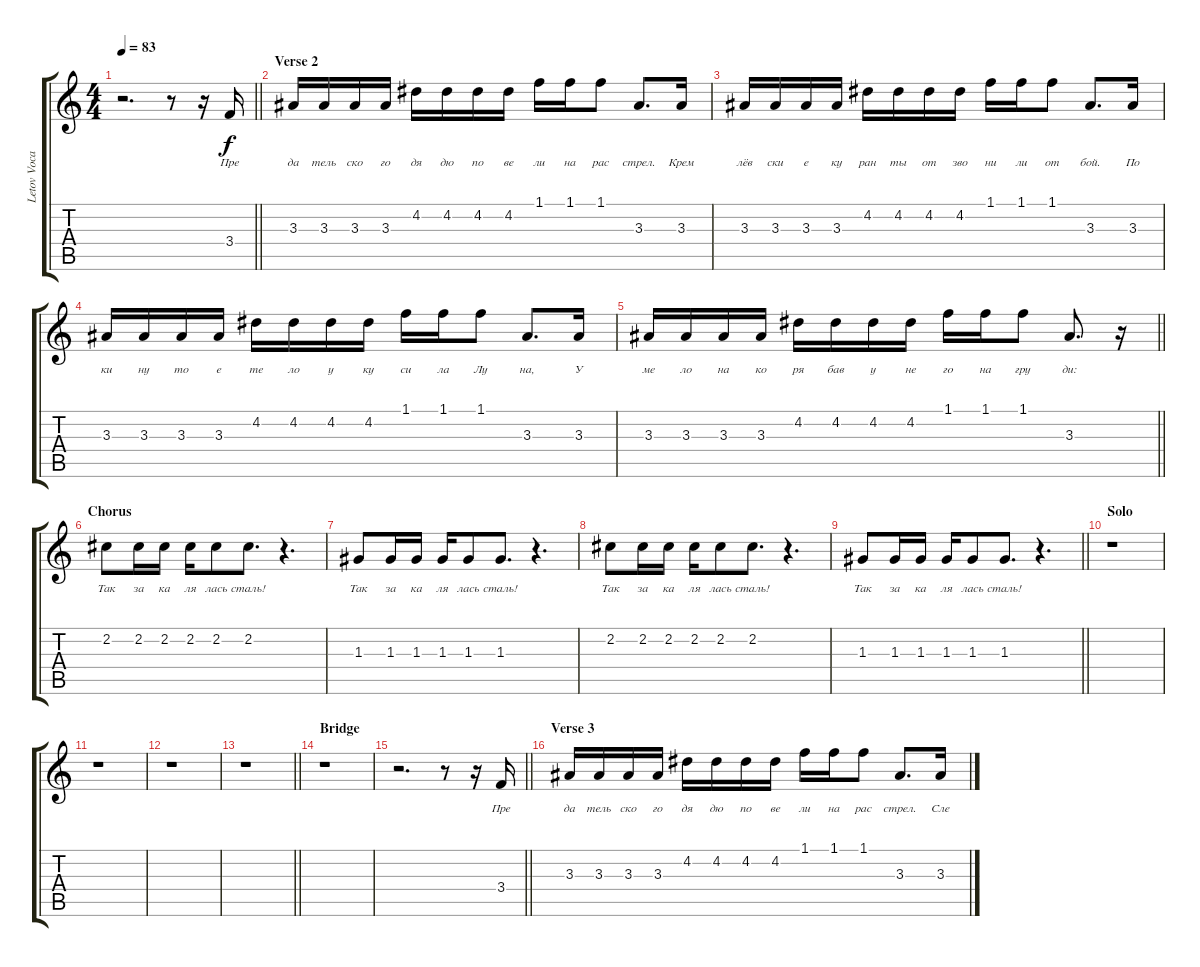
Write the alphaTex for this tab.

\track ("Letov Vocals" "Letov Voca") {instrument contrabass}
\staff {score tabs}
\tuning (E4 B3 G3 D3 A2 E2) {hide}
\ts (4 4)
\tempo 83
\clef g2
\barLineRight lightlight
\ks c
r.2{d dy f} r.8 r.16 3.4.16{lyrics (0 "Пре") lyrics (1 "") lyrics (2 "") lyrics (3 "") lyrics (4 "")} |
\section ("" "Verse 2")
3.3.16{lyrics (0 "да") lyrics (1 "") lyrics (2 "") lyrics (3 "") lyrics (4 "")} 3.3.16{lyrics (0 "тель") lyrics (1 "") lyrics (2 "") lyrics (3 "") lyrics (4 "")} 3.3.16{lyrics (0 "ско") lyrics (1 "") lyrics (2 "") lyrics (3 "") lyrics (4 "")} 3.3.16{lyrics (0 "го") lyrics (1 "") lyrics (2 "") lyrics (3 "") lyrics (4 "")} 4.2.16{lyrics (0 "дя") lyrics (1 "") lyrics (2 "") lyrics (3 "") lyrics (4 "")} 4.2.16{lyrics (0 "дю") lyrics (1 "") lyrics (2 "") lyrics (3 "") lyrics (4 "")} 4.2.16{lyrics (0 "по") lyrics (1 "") lyrics (2 "") lyrics (3 "") lyrics (4 "")} 4.2.16{lyrics (0 "ве") lyrics (1 "") lyrics (2 "") lyrics (3 "") lyrics (4 "")} 1.1.16{lyrics (0 "ли") lyrics (1 "") lyrics (2 "") lyrics (3 "") lyrics (4 "")} 1.1.16{lyrics (0 "на") lyrics (1 "") lyrics (2 "") lyrics (3 "") lyrics (4 "")} 1.1.8{lyrics (0 "рас") lyrics (1 "") lyrics (2 "") lyrics (3 "") lyrics (4 "")} 3.3.8{d lyrics (0 "стрел.") lyrics (1 "") lyrics (2 "") lyrics (3 "") lyrics (4 "")} 3.3.16{lyrics (0 "Крем") lyrics (1 "") lyrics (2 "") lyrics (3 "") lyrics (4 "")} |
3.3.16{lyrics (0 "лёв") lyrics (1 "") lyrics (2 "") lyrics (3 "") lyrics (4 "")} 3.3.16{lyrics (0 "ски") lyrics (1 "") lyrics (2 "") lyrics (3 "") lyrics (4 "")} 3.3.16{lyrics (0 "е") lyrics (1 "") lyrics (2 "") lyrics (3 "") lyrics (4 "")} 3.3.16{lyrics (0 "ку") lyrics (1 "") lyrics (2 "") lyrics (3 "") lyrics (4 "")} 4.2.16{lyrics (0 "ран") lyrics (1 "") lyrics (2 "") lyrics (3 "") lyrics (4 "")} 4.2.16{lyrics (0 "ты") lyrics (1 "") lyrics (2 "") lyrics (3 "") lyrics (4 "")} 4.2.16{lyrics (0 "от") lyrics (1 "") lyrics (2 "") lyrics (3 "") lyrics (4 "")} 4.2.16{lyrics (0 "зво") lyrics (1 "") lyrics (2 "") lyrics (3 "") lyrics (4 "")} 1.1.16{lyrics (0 "ни") lyrics (1 "") lyrics (2 "") lyrics (3 "") lyrics (4 "")} 1.1.16{lyrics (0 "ли") lyrics (1 "") lyrics (2 "") lyrics (3 "") lyrics (4 "")} 1.1.8{lyrics (0 "от") lyrics (1 "") lyrics (2 "") lyrics (3 "") lyrics (4 "")} 3.3.8{d lyrics (0 "бой.") lyrics (1 "") lyrics (2 "") lyrics (3 "") lyrics (4 "")} 3.3.16{lyrics (0 "По") lyrics (1 "") lyrics (2 "") lyrics (3 "") lyrics (4 "")} |
3.3.16{lyrics (0 "ки") lyrics (1 "") lyrics (2 "") lyrics (3 "") lyrics (4 "")} 3.3.16{lyrics (0 "ну") lyrics (1 "") lyrics (2 "") lyrics (3 "") lyrics (4 "")} 3.3.16{lyrics (0 "то") lyrics (1 "") lyrics (2 "") lyrics (3 "") lyrics (4 "")} 3.3.16{lyrics (0 "е") lyrics (1 "") lyrics (2 "") lyrics (3 "") lyrics (4 "")} 4.2.16{lyrics (0 "те") lyrics (1 "") lyrics (2 "") lyrics (3 "") lyrics (4 "")} 4.2.16{lyrics (0 "ло") lyrics (1 "") lyrics (2 "") lyrics (3 "") lyrics (4 "")} 4.2.16{lyrics (0 "у") lyrics (1 "") lyrics (2 "") lyrics (3 "") lyrics (4 "")} 4.2.16{lyrics (0 "ку") lyrics (1 "") lyrics (2 "") lyrics (3 "") lyrics (4 "")} 1.1.16{lyrics (0 "си") lyrics (1 "") lyrics (2 "") lyrics (3 "") lyrics (4 "")} 1.1.16{lyrics (0 "ла") lyrics (1 "") lyrics (2 "") lyrics (3 "") lyrics (4 "")} 1.1.8{lyrics (0 "Лу") lyrics (1 "") lyrics (2 "") lyrics (3 "") lyrics (4 "")} 3.3.8{d lyrics (0 "на,") lyrics (1 "") lyrics (2 "") lyrics (3 "") lyrics (4 "")} 3.3.16{lyrics (0 "У") lyrics (1 "") lyrics (2 "") lyrics (3 "") lyrics (4 "")} |
\barLineRight lightlight
3.3.16{lyrics (0 "ме") lyrics (1 "") lyrics (2 "") lyrics (3 "") lyrics (4 "")} 3.3.16{lyrics (0 "ло") lyrics (1 "") lyrics (2 "") lyrics (3 "") lyrics (4 "")} 3.3.16{lyrics (0 "на") lyrics (1 "") lyrics (2 "") lyrics (3 "") lyrics (4 "")} 3.3.16{lyrics (0 "ко") lyrics (1 "") lyrics (2 "") lyrics (3 "") lyrics (4 "")} 4.2.16{lyrics (0 "ря") lyrics (1 "") lyrics (2 "") lyrics (3 "") lyrics (4 "")} 4.2.16{lyrics (0 "бав") lyrics (1 "") lyrics (2 "") lyrics (3 "") lyrics (4 "")} 4.2.16{lyrics (0 "у") lyrics (1 "") lyrics (2 "") lyrics (3 "") lyrics (4 "")} 4.2.16{lyrics (0 "не") lyrics (1 "") lyrics (2 "") lyrics (3 "") lyrics (4 "")} 1.1.16{lyrics (0 "го") lyrics (1 "") lyrics (2 "") lyrics (3 "") lyrics (4 "")} 1.1.16{lyrics (0 "на") lyrics (1 "") lyrics (2 "") lyrics (3 "") lyrics (4 "")} 1.1.8{lyrics (0 "гру") lyrics (1 "") lyrics (2 "") lyrics (3 "") lyrics (4 "")} 3.3.8{d lyrics (0 "ди:") lyrics (1 "") lyrics (2 "") lyrics (3 "") lyrics (4 "")} r.16 |
\section ("" "Chorus")
2.2.8{lyrics (0 "Так") lyrics (1 "") lyrics (2 "") lyrics (3 "") lyrics (4 "")} 2.2.16{lyrics (0 "за") lyrics (1 "") lyrics (2 "") lyrics (3 "") lyrics (4 "")} 2.2.16{lyrics (0 "ка") lyrics (1 "") lyrics (2 "") lyrics (3 "") lyrics (4 "")} 2.2.16{lyrics (0 "ля") lyrics (1 "") lyrics (2 "") lyrics (3 "") lyrics (4 "")} 2.2.8{lyrics (0 "лась") lyrics (1 "") lyrics (2 "") lyrics (3 "") lyrics (4 "")} 2.2.8{d lyrics (0 "сталь!") lyrics (1 "") lyrics (2 "") lyrics (3 "") lyrics (4 "")} r.4{d} |
1.3.8{lyrics (0 "Так") lyrics (1 "") lyrics (2 "") lyrics (3 "") lyrics (4 "")} 1.3.16{lyrics (0 "за") lyrics (1 "") lyrics (2 "") lyrics (3 "") lyrics (4 "")} 1.3.16{lyrics (0 "ка") lyrics (1 "") lyrics (2 "") lyrics (3 "") lyrics (4 "")} 1.3.16{lyrics (0 "ля") lyrics (1 "") lyrics (2 "") lyrics (3 "") lyrics (4 "")} 1.3.8{lyrics (0 "лась") lyrics (1 "") lyrics (2 "") lyrics (3 "") lyrics (4 "")} 1.3.8{d lyrics (0 "сталь!") lyrics (1 "") lyrics (2 "") lyrics (3 "") lyrics (4 "")} r.4{d} |
2.2.8{lyrics (0 "Так") lyrics (1 "") lyrics (2 "") lyrics (3 "") lyrics (4 "")} 2.2.16{lyrics (0 "за") lyrics (1 "") lyrics (2 "") lyrics (3 "") lyrics (4 "")} 2.2.16{lyrics (0 "ка") lyrics (1 "") lyrics (2 "") lyrics (3 "") lyrics (4 "")} 2.2.16{lyrics (0 "ля") lyrics (1 "") lyrics (2 "") lyrics (3 "") lyrics (4 "")} 2.2.8{lyrics (0 "лась") lyrics (1 "") lyrics (2 "") lyrics (3 "") lyrics (4 "")} 2.2.8{d lyrics (0 "сталь!") lyrics (1 "") lyrics (2 "") lyrics (3 "") lyrics (4 "")} r.4{d} |
\barLineRight lightlight
1.3.8{lyrics (0 "Так") lyrics (1 "") lyrics (2 "") lyrics (3 "") lyrics (4 "")} 1.3.16{lyrics (0 "за") lyrics (1 "") lyrics (2 "") lyrics (3 "") lyrics (4 "")} 1.3.16{lyrics (0 "ка") lyrics (1 "") lyrics (2 "") lyrics (3 "") lyrics (4 "")} 1.3.16{lyrics (0 "ля") lyrics (1 "") lyrics (2 "") lyrics (3 "") lyrics (4 "")} 1.3.8{lyrics (0 "лась") lyrics (1 "") lyrics (2 "") lyrics (3 "") lyrics (4 "")} 1.3.8{d lyrics (0 "сталь!") lyrics (1 "") lyrics (2 "") lyrics (3 "") lyrics (4 "")} r.4{d} |
\section ("" "Solo")
r.1 |
r.1 |
r.1 |
\barLineRight lightlight
r.1 |
\section ("" "Bridge")
r.1 |
\barLineRight lightlight
r.2{d} r.8 r.16 3.4.16{lyrics (0 "Пре") lyrics (1 "") lyrics (2 "") lyrics (3 "") lyrics (4 "")} |
\section ("" "Verse 3")
3.3.16{lyrics (0 "да") lyrics (1 "") lyrics (2 "") lyrics (3 "") lyrics (4 "")} 3.3.16{lyrics (0 "тель") lyrics (1 "") lyrics (2 "") lyrics (3 "") lyrics (4 "")} 3.3.16{lyrics (0 "ско") lyrics (1 "") lyrics (2 "") lyrics (3 "") lyrics (4 "")} 3.3.16{lyrics (0 "го") lyrics (1 "") lyrics (2 "") lyrics (3 "") lyrics (4 "")} 4.2.16{lyrics (0 "дя") lyrics (1 "") lyrics (2 "") lyrics (3 "") lyrics (4 "")} 4.2.16{lyrics (0 "дю") lyrics (1 "") lyrics (2 "") lyrics (3 "") lyrics (4 "")} 4.2.16{lyrics (0 "по") lyrics (1 "") lyrics (2 "") lyrics (3 "") lyrics (4 "")} 4.2.16{lyrics (0 "ве") lyrics (1 "") lyrics (2 "") lyrics (3 "") lyrics (4 "")} 1.1.16{lyrics (0 "ли") lyrics (1 "") lyrics (2 "") lyrics (3 "") lyrics (4 "")} 1.1.16{lyrics (0 "на") lyrics (1 "") lyrics (2 "") lyrics (3 "") lyrics (4 "")} 1.1.8{lyrics (0 "рас") lyrics (1 "") lyrics (2 "") lyrics (3 "") lyrics (4 "")} 3.3.8{d lyrics (0 "стрел.") lyrics (1 "") lyrics (2 "") lyrics (3 "") lyrics (4 "")} 3.3.16{lyrics (0 "Сле") lyrics (1 "") lyrics (2 "") lyrics (3 "") lyrics (4 "")}
